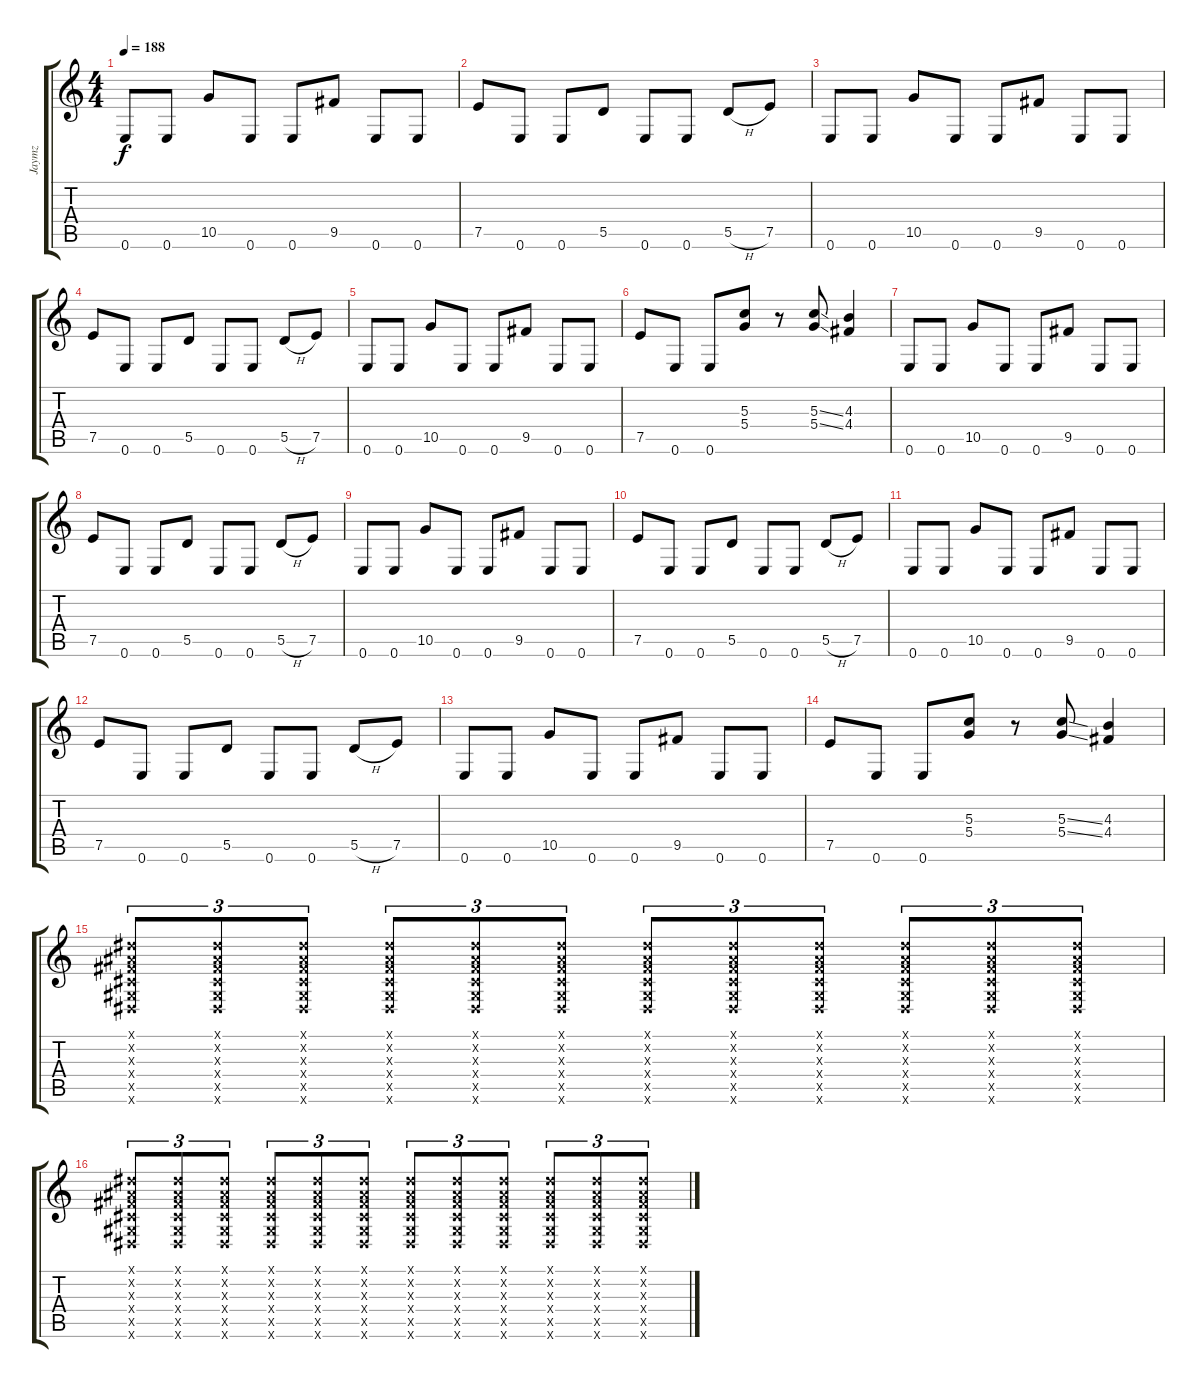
\track ("Jaymz" "Jaymz") {instrument distortionguitar}
\staff {score tabs}
\tuning (E4 B3 G3 D3 A2 E2) {hide}
\ts (4 4)
\tempo 188
\clef g2
\ks c
0.6.8{dy f} 0.6.8 10.5.8 0.6.8 0.6.8 9.5.8 0.6.8 0.6.8 |
7.5.8 0.6.8 0.6.8 5.5.8 0.6.8 0.6.8 5.5{h}.8 7.5.8 |
0.6.8 0.6.8 10.5.8 0.6.8 0.6.8 9.5.8 0.6.8 0.6.8 |
7.5.8 0.6.8 0.6.8 5.5.8 0.6.8 0.6.8 5.5{h}.8 7.5.8 |
0.6.8 0.6.8 10.5.8 0.6.8 0.6.8 9.5.8 0.6.8 0.6.8 |
7.5.8 0.6.8 0.6.8 (5.3 5.4).8 r.8 (5.3{ss} 5.4{ss}).8 (4.3 4.4).4 |
0.6.8 0.6.8 10.5.8 0.6.8 0.6.8 9.5.8 0.6.8 0.6.8 |
7.5.8 0.6.8 0.6.8 5.5.8 0.6.8 0.6.8 5.5{h}.8 7.5.8 |
0.6.8 0.6.8 10.5.8 0.6.8 0.6.8 9.5.8 0.6.8 0.6.8 |
7.5.8 0.6.8 0.6.8 5.5.8 0.6.8 0.6.8 5.5{h}.8 7.5.8 |
0.6.8 0.6.8 10.5.8 0.6.8 0.6.8 9.5.8 0.6.8 0.6.8 |
7.5.8 0.6.8 0.6.8 5.5.8 0.6.8 0.6.8 5.5{h}.8 7.5.8 |
0.6.8 0.6.8 10.5.8 0.6.8 0.6.8 9.5.8 0.6.8 0.6.8 |
7.5.8 0.6.8 0.6.8 (5.3 5.4).8 r.8 (5.3{ss} 5.4{ss}).8 (4.3 4.4).4 |
(-1.1{x} -1.2{x} -1.3{x} -1.4{x} -1.5{x} -1.6{x}).8{tu (3 2)} (-1.1{x} -1.2{x} -1.3{x} -1.4{x} -1.5{x} -1.6{x}).8{tu (3 2)} (-1.1{x} -1.2{x} -1.3{x} -1.4{x} -1.5{x} -1.6{x}).8{tu (3 2)} (-1.1{x} -1.2{x} -1.3{x} -1.4{x} -1.5{x} -1.6{x}).8{tu (3 2)} (-1.1{x} -1.2{x} -1.3{x} -1.4{x} -1.5{x} -1.6{x}).8{tu (3 2)} (-1.1{x} -1.2{x} -1.3{x} -1.4{x} -1.5{x} -1.6{x}).8{tu (3 2)} (-1.1{x} -1.2{x} -1.3{x} -1.4{x} -1.5{x} -1.6{x}).8{tu (3 2)} (-1.1{x} -1.2{x} -1.3{x} -1.4{x} -1.5{x} -1.6{x}).8{tu (3 2)} (-1.1{x} -1.2{x} -1.3{x} -1.4{x} -1.5{x} -1.6{x}).8{tu (3 2)} (-1.1{x} -1.2{x} -1.3{x} -1.4{x} -1.5{x} -1.6{x}).8{tu (3 2)} (-1.1{x} -1.2{x} -1.3{x} -1.4{x} -1.5{x} -1.6{x}).8{tu (3 2)} (-1.1{x} -1.2{x} -1.3{x} -1.4{x} -1.5{x} -1.6{x}).8{tu (3 2)} |
(-1.1{x} -1.2{x} -1.3{x} -1.4{x} -1.5{x} -1.6{x}).8{tu (3 2)} (-1.1{x} -1.2{x} -1.3{x} -1.4{x} -1.5{x} -1.6{x}).8{tu (3 2)} (-1.1{x} -1.2{x} -1.3{x} -1.4{x} -1.5{x} -1.6{x}).8{tu (3 2)} (-1.1{x} -1.2{x} -1.3{x} -1.4{x} -1.5{x} -1.6{x}).8{tu (3 2)} (-1.1{x} -1.2{x} -1.3{x} -1.4{x} -1.5{x} -1.6{x}).8{tu (3 2)} (-1.1{x} -1.2{x} -1.3{x} -1.4{x} -1.5{x} -1.6{x}).8{tu (3 2)} (-1.1{x} -1.2{x} -1.3{x} -1.4{x} -1.5{x} -1.6{x}).8{tu (3 2)} (-1.1{x} -1.2{x} -1.3{x} -1.4{x} -1.5{x} -1.6{x}).8{tu (3 2)} (-1.1{x} -1.2{x} -1.3{x} -1.4{x} -1.5{x} -1.6{x}).8{tu (3 2)} (-1.1{x} -1.2{x} -1.3{x} -1.4{x} -1.5{x} -1.6{x}).8{tu (3 2)} (-1.1{x} -1.2{x} -1.3{x} -1.4{x} -1.5{x} -1.6{x}).8{tu (3 2)} (-1.1{x} -1.2{x} -1.3{x} -1.4{x} -1.5{x} -1.6{x}).8{tu (3 2)}
